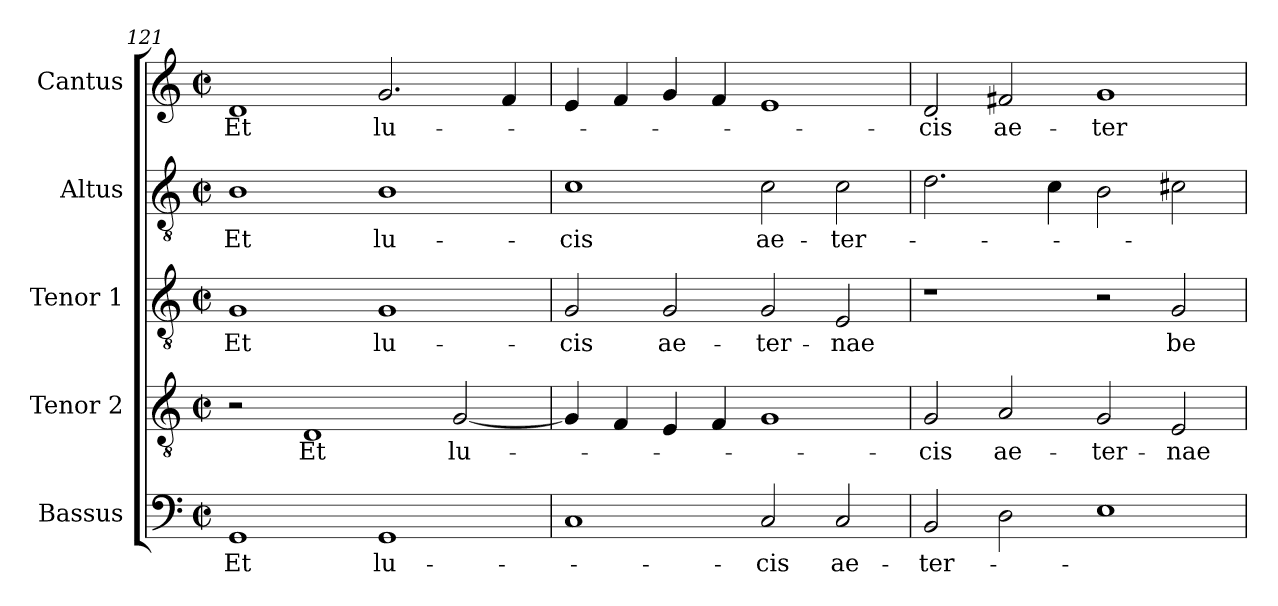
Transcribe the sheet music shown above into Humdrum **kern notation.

**kern	**text	**kern	**text	**kern	**text	**kern	**text	**kern	**text
*part5	*part5	*part4	*part4	*part3	*part3	*part2	*part2	*part1	*part1
*staff5	*staff5	*staff4	*staff4	*staff3	*staff3	*staff2	*staff2	*staff1	*staff1
*I"Bassus	*	*I"Tenor 2	*	*I"Tenor 1	*	*I"Altus	*	*I"Cantus	*
!!LO:PB:g=z
*clefF4	*	*clefGv2	*	*clefGv2	*	*clefGv2	*	*clefG2	*
*k[]	*	*k[]	*	*k[]	*	*k[]	*	*k[]	*
*C:	*	*C:	*	*C:	*	*C:	*	*C:	*
*M2/2	*	*M2/2	*	*M2/2	*	*M2/2	*	*M2/2	*
*met(c|)	*	*met(c|)	*	*met(c|)	*	*met(c|)	*	*met(c|)	*
=121	=121	=121	=121	=121	=121	=121	=121	=121	=121
!	!LO:LY:b:cj	!	!	!	!LO:LY:b:cj	!	!LO:LY:b:cj	!	!LO:LY:b:cj
1GG	Et	2r	.	1G	Et	1B	Et	1d	Et
!	!	!	!LO:LY:b:cj	!	!	!	!	!	!
.	.	1D	Et	.	.	.	.	.	.
!	!LO:LY:b:cj	!	!	!	!LO:LY:b:cj	!	!LO:LY:b:cj	!	!LO:LY:b:cj
1GG	lu-	.	.	1G	lu-	1B	lu-	2.g/	lu-
!	!	!	!LO:LY:b:cj	!	!	!	!	!	!
.	.	[<2G/	lu-	.	.	.	.	.	.
.	.	.	.	.	.	.	.	4f/	.
=122	=122	=122	=122	=122	=122	=122	=122	=122	=122
!	!	!	!	!	!LO:LY:b:cj	!	!LO:LY:b:cj	!	!
1C	.	4G/]	.	2G/	-cis	1c	-cis	4e/	.
.	.	4F/	.	.	.	.	.	4f/	.
!	!	!	!	!	!LO:LY:b:cj	!	!	!	!
.	.	4E/	.	2G/	ae-	.	.	4g/	.
.	.	4F/	.	.	.	.	.	4f/	.
!	!LO:LY:b:cj	!	!	!	!LO:LY:b:cj	!	!LO:LY:b:cj	!	!
2C/	-cis	1G	.	2G/	-ter-	2c\	ae-	1e	.
!	!LO:LY:b:cj	!	!	!	!LO:LY:b:cj	!	!LO:LY:b:cj	!	!
2C/	ae-	.	.	2E/	-nae	2c\	-ter-	.	.
=123	=123	=123	=123	=123	=123	=123	=123	=123	=123
!	!LO:LY:b:cj	!	!LO:LY:b:cj	!	!	!	!	!	!LO:LY:b:cj
2BB/	-ter-	2G/	-cis	1r	.	2.d\	.	2d/	-cis
!	!	!	!LO:LY:b:cj	!	!	!	!	!	!LO:LY:b:cj
2D\	.	2A/	ae-	.	.	.	.	2f#X/	ae-
.	.	.	.	.	.	4c\	.	.	.
!	!	!	!LO:LY:b:cj	!	!	!	!	!	!LO:LY:b:cj
1E	.	2G/	-ter-	2r	.	2B\	.	1g	-ter-
!	!	!	!LO:LY:b:cj	!	!LO:LY:b:cj	!	!	!	!
.	.	2E/	-nae	2G/	be-	2c#X\	.	.	.
=	=	=	=	=	=	=	=	=	=
*-	*-	*-	*-	*-	*-	*-	*-	*-	*-
